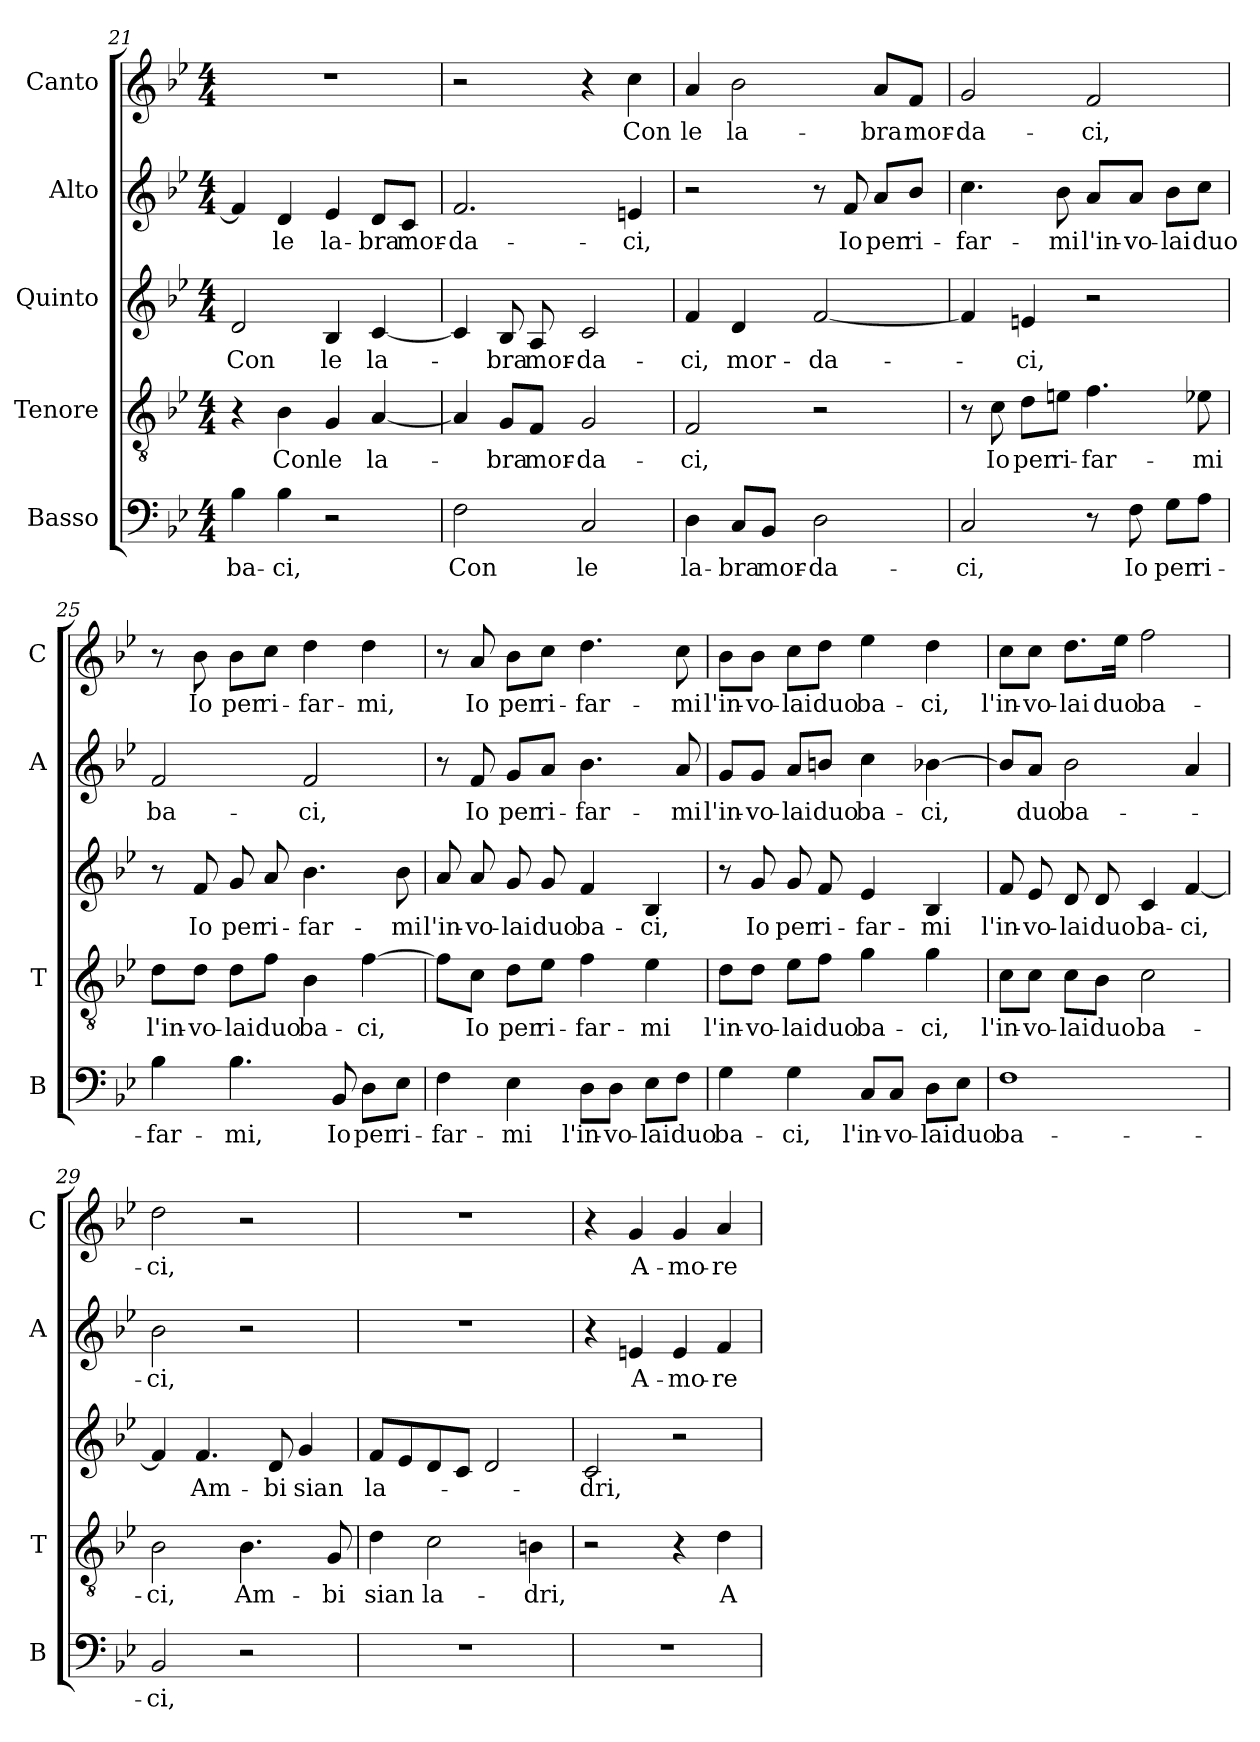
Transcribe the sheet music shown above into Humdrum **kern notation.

**kern	**text	**kern	**text	**kern	**text	**kern	**text	**kern	**text
*part5	*part5	*part4	*part4	*part3	*part3	*part2	*part2	*part1	*part1
*staff5	*staff5	*staff4	*staff4	*staff3	*staff3	*staff2	*staff2	*staff1	*staff1
*I"Basso	*	*I"Tenore	*	*I"Quinto	*	*I"Alto	*	*I"Canto	*
*I'B	*	*I'T	*	*	*	*I'A	*	*I'C	*
*clefF4	*	*clefGv2	*	*clefG2	*	*clefG2	*	*clefG2	*
*k[b-e-]	*	*k[b-e-]	*	*k[b-e-]	*	*k[b-e-]	*	*k[b-e-]	*
*B-:	*	*B-:	*	*B-:	*	*B-:	*	*B-:	*
*M4/4	*	*M4/4	*	*M4/4	*	*M4/4	*	*M4/4	*
=21	=21	=21	=21	=21	=21	=21	=21	=21	=21
!	!LO:LY:b	!	!	!	!LO:LY:b	!	!	!	!
4B-\	ba-	4r	.	2d/	Con	4f/]	.	1r	.
!	!LO:LY:b	!	!LO:LY:b	!	!	!	!LO:LY:b	!	!
4B-\	-ci,	4B-\	Con	.	.	4d/	le	.	.
!	!	!	!LO:LY:b	!	!LO:LY:b	!	!LO:LY:b	!	!
2r	.	4G/	le	4B-/	le	4e-/	la-	.	.
!	!	!	!LO:LY:b	!	!LO:LY:b	!	!LO:LY:b	!	!
.	.	[4A/	la-	[4c/	la-	8d/L	-bra	.	.
!	!	!	!	!	!	!	!LO:LY:b	!	!
.	.	.	.	.	.	8c/J	mor-	.	.
=22	=22	=22	=22	=22	=22	=22	=22	=22	=22
!	!LO:LY:b	!	!	!	!	!	!LO:LY:b	!	!
2F\	Con	4A/]	.	4c/]	.	2.f/	-da-	2r	.
!	!	!	!LO:LY:b	!	!LO:LY:b	!	!	!	!
.	.	8G/L	-bra	8B-/	-bra	.	.	.	.
!	!	!	!LO:LY:b	!	!LO:LY:b	!	!	!	!
.	.	8F/J	mor-	8A/	mor-	.	.	.	.
!	!LO:LY:b	!	!LO:LY:b	!	!LO:LY:b	!	!	!	!
2C/	le	2G/	-da-	2c/	-da-	.	.	4r	.
!	!	!	!	!	!	!	!LO:LY:b	!	!LO:LY:b
.	.	.	.	.	.	4en/	-ci,	4cc\	Con
!!LO:LB:g=z
=23	=23	=23	=23	=23	=23	=23	=23	=23	=23
!	!LO:LY:b	!	!LO:LY:b	!	!LO:LY:b	!	!	!	!LO:LY:b
4D\	la-	2F/	-ci,	4f/	-ci,	2r	.	4a/	le
!	!LO:LY:b	!	!	!	!LO:LY:b	!	!	!	!LO:LY:b
8C/L	-bra	.	.	4d/	mor-	.	.	2b-\	la-
!	!LO:LY:b	!	!	!	!	!	!	!	!
8BB-/J	mor-	.	.	.	.	.	.	.	.
!	!LO:LY:b	!	!	!	!LO:LY:b	!	!	!	!
2D\	-da-	2r	.	[2f/	-da-	8r	.	.	.
!	!	!	!	!	!	!	!LO:LY:b	!	!
.	.	.	.	.	.	8f/	Io	.	.
!	!	!	!	!	!	!	!LO:LY:b	!	!LO:LY:b
.	.	.	.	.	.	8a/L	per	8a/L	-bra
!	!	!	!	!	!	!	!LO:LY:b	!	!LO:LY:b
.	.	.	.	.	.	8b-/J	ri-	8f/J	mor-
=24	=24	=24	=24	=24	=24	=24	=24	=24	=24
!	!LO:LY:b	!	!	!	!	!	!LO:LY:b	!	!LO:LY:b
2C/	-ci,	8r	.	4f/]	.	4.cc\	-far-	2g/	-da-
!	!	!	!LO:LY:b	!	!	!	!	!	!
.	.	8c\	Io	.	.	.	.	.	.
!	!	!	!LO:LY:b	!	!LO:LY:b	!	!	!	!
.	.	8d\L	per	4en/	-ci,	.	.	.	.
!	!	!	!LO:LY:b	!	!	!	!LO:LY:b	!	!
.	.	8en\J	ri-	.	.	8b-\	-mi	.	.
!	!	!	!LO:LY:b	!	!	!	!LO:LY:b	!	!LO:LY:b
8r	.	4.f\	-far-	2r	.	8a/L	l'in-	2f/	-ci,
!	!LO:LY:b	!	!	!	!	!	!LO:LY:b	!	!
8F\	Io	.	.	.	.	8a/J	-vo-	.	.
!	!LO:LY:b	!	!	!	!	!	!LO:LY:b	!	!
8G\L	per	.	.	.	.	8b-\L	-lai	.	.
!	!LO:LY:b	!	!LO:LY:b	!	!	!	!LO:LY:b	!	!
8A\J	ri-	8e-X\	-mi	.	.	8cc\J	duo	.	.
=25	=25	=25	=25	=25	=25	=25	=25	=25	=25
!	!LO:LY:b	!	!LO:LY:b	!	!	!	!LO:LY:b	!	!
4B-\	-far-	8d\L	l'in-	8r	.	2f/	ba-	8r	.
!	!	!	!LO:LY:b	!	!LO:LY:b	!	!	!	!LO:LY:b
.	.	8d\J	-vo-	8f/	Io	.	.	8b-\	Io
!	!LO:LY:b	!	!LO:LY:b	!	!LO:LY:b	!	!	!	!LO:LY:b
4.B-\	-mi,	8d\L	-lai	8g/	per	.	.	8b-\L	per
!	!	!	!LO:LY:b	!	!LO:LY:b	!	!	!	!LO:LY:b
.	.	8f\J	duo	8a/	ri-	.	.	8cc\J	ri-
!	!	!	!LO:LY:b	!	!LO:LY:b	!	!LO:LY:b	!	!LO:LY:b
.	.	4B-\	ba-	4.b-\	-far-	2f/	-ci,	4dd\	-far-
!	!LO:LY:b	!	!	!	!	!	!	!	!
8BB-/	Io	.	.	.	.	.	.	.	.
!	!LO:LY:b	!	!LO:LY:b	!	!	!	!	!	!LO:LY:b
8D\L	per	[4f\	-ci,	.	.	.	.	4dd\	-mi,
!	!LO:LY:b	!	!	!	!LO:LY:b	!	!	!	!
8E-\J	ri-	.	.	8b-\	-mi	.	.	.	.
=26	=26	=26	=26	=26	=26	=26	=26	=26	=26
!	!LO:LY:b	!	!	!	!LO:LY:b	!	!	!	!
4F\	-far-	8f\L]	.	8a/	l'in-	8r	.	8r	.
!	!	!	!LO:LY:b	!	!LO:LY:b	!	!LO:LY:b	!	!LO:LY:b
.	.	8c\J	Io	8a/	-vo-	8f/	Io	8a/	Io
!	!LO:LY:b	!	!LO:LY:b	!	!LO:LY:b	!	!LO:LY:b	!	!LO:LY:b
4E-\	-mi	8d\L	per	8g/	-lai	8g/L	per	8b-\L	per
!	!	!	!LO:LY:b	!	!LO:LY:b	!	!LO:LY:b	!	!LO:LY:b
.	.	8e-\J	ri-	8g/	duo	8a/J	ri-	8cc\J	ri-
!	!LO:LY:b	!	!LO:LY:b	!	!LO:LY:b	!	!LO:LY:b	!	!LO:LY:b
8D\L	l'in-	4f\	-far-	4f/	ba-	4.b-\	-far-	4.dd\	-far-
!	!LO:LY:b	!	!	!	!	!	!	!	!
8D\J	-vo-	.	.	.	.	.	.	.	.
!	!LO:LY:b	!	!LO:LY:b	!	!LO:LY:b	!	!	!	!
8E-\L	-lai	4e-\	-mi	4B-/	-ci,	.	.	.	.
!	!LO:LY:b	!	!	!	!	!	!LO:LY:b	!	!LO:LY:b
8F\J	duo	.	.	.	.	8a/	-mi	8cc\	-mi
!!LO:PB:g=z
=27	=27	=27	=27	=27	=27	=27	=27	=27	=27
!	!LO:LY:b	!	!LO:LY:b	!	!	!	!LO:LY:b	!	!LO:LY:b
4G\	ba-	8d\L	l'in-	8r	.	8g/L	l'in-	8b-\L	l'in-
!	!	!	!LO:LY:b	!	!LO:LY:b	!	!LO:LY:b	!	!LO:LY:b
.	.	8d\J	-vo-	8g/	Io	8g/J	-vo-	8b-\J	-vo-
!	!LO:LY:b	!	!LO:LY:b	!	!LO:LY:b	!	!LO:LY:b	!	!LO:LY:b
4G\	-ci,	8e-\L	-lai	8g/	per	8a/L	-lai	8cc\L	-lai
!	!	!	!LO:LY:b	!	!LO:LY:b	!	!LO:LY:b	!	!LO:LY:b
.	.	8f\J	duo	8f/	ri-	8bn/J	duo	8dd\J	duo
!	!LO:LY:b	!	!LO:LY:b	!	!LO:LY:b	!	!LO:LY:b	!	!LO:LY:b
8C/L	l'in-	4g\	ba-	4e-/	-far-	4cc\	ba-	4ee-\	ba-
!	!LO:LY:b	!	!	!	!	!	!	!	!
8C/J	-vo-	.	.	.	.	.	.	.	.
!	!LO:LY:b	!	!LO:LY:b	!	!LO:LY:b	!	!LO:LY:b	!	!LO:LY:b
8D\L	-lai	4g\	-ci,	4B-/	-mi	[4b-X\	-ci,	4dd\	-ci,
!	!LO:LY:b	!	!	!	!	!	!	!	!
8E-\J	duo	.	.	.	.	.	.	.	.
=28	=28	=28	=28	=28	=28	=28	=28	=28	=28
!	!LO:LY:b	!	!LO:LY:b	!	!LO:LY:b	!	!	!	!LO:LY:b
1F	ba-	8c\L	l'in-	8f/	l'in-	8b-/L]	.	8cc\L	l'in-
!	!	!	!LO:LY:b	!	!LO:LY:b	!	!LO:LY:b	!	!LO:LY:b
.	.	8c\J	-vo-	8e-/	-vo-	8a/J	duo	8cc\J	-vo-
!	!	!	!LO:LY:b	!	!LO:LY:b	!	!LO:LY:b	!	!LO:LY:b
.	.	8c\L	-lai	8d/	-lai	2b-\	ba-	8.dd\L	-lai
!	!	!	!LO:LY:b	!	!LO:LY:b	!	!	!	!
.	.	8B-\J	duo	8d/	duo	.	.	.	.
!	!	!	!	!	!	!	!	!	!LO:LY:b
.	.	.	.	.	.	.	.	16ee-\Jk	duo
!	!	!	!LO:LY:b	!	!LO:LY:b	!	!	!	!LO:LY:b
.	.	2c\	ba-	4c/	ba-	.	.	2ff\	ba-
!	!	!	!	!	!LO:LY:b	!	!	!	!
.	.	.	.	[4f/	-ci,	4a/	.	.	.
=29	=29	=29	=29	=29	=29	=29	=29	=29	=29
!	!LO:LY:b	!	!LO:LY:b	!	!	!	!LO:LY:b	!	!LO:LY:b
2BB-/	-ci,	2B-\	-ci,	4f/]	.	2b-\	-ci,	2dd\	-ci,
!	!	!	!	!	!LO:LY:b	!	!	!	!
.	.	.	.	4.f/	Am-	.	.	.	.
!	!	!	!LO:LY:b	!	!	!	!	!	!
2r	.	4.B-\	Am-	.	.	2r	.	2r	.
!	!	!	!	!	!LO:LY:b	!	!	!	!
.	.	.	.	8d/	-bi	.	.	.	.
!	!	!	!	!	!LO:LY:b	!	!	!	!
.	.	.	.	4g/	sian	.	.	.	.
!	!	!	!LO:LY:b	!	!	!	!	!	!
.	.	8G/	-bi	.	.	.	.	.	.
=30	=30	=30	=30	=30	=30	=30	=30	=30	=30
!	!	!	!LO:LY:b	!	!LO:LY:b	!	!	!	!
1r	.	4d\	sian	8f/L	la-	1r	.	1r	.
.	.	.	.	8e-/	.	.	.	.	.
!	!	!	!LO:LY:b	!	!	!	!	!	!
.	.	2c\	la-	8d/	.	.	.	.	.
.	.	.	.	8c/J	.	.	.	.	.
.	.	.	.	2d/	.	.	.	.	.
!	!	!	!LO:LY:b	!	!	!	!	!	!
.	.	4Bn\	-dri,	.	.	.	.	.	.
=31	=31	=31	=31	=31	=31	=31	=31	=31	=31
!	!	!	!	!	!LO:LY:b	!	!	!	!
1r	.	2r	.	2c/	-dri,	4r	.	4r	.
!	!	!	!	!	!	!	!LO:LY:b	!	!LO:LY:b
.	.	.	.	.	.	4en/	A-	4g/	A-
!	!	!	!	!	!	!	!LO:LY:b	!	!LO:LY:b
.	.	4r	.	2r	.	4e/	-mo-	4g/	-mo-
!	!	!	!LO:LY:b	!	!	!	!LO:LY:b	!	!LO:LY:b
.	.	4d\	A-	.	.	4f/	-re	4a/	-re
=	=	=	=	=	=	=	=	=	=
*-	*-	*-	*-	*-	*-	*-	*-	*-	*-
